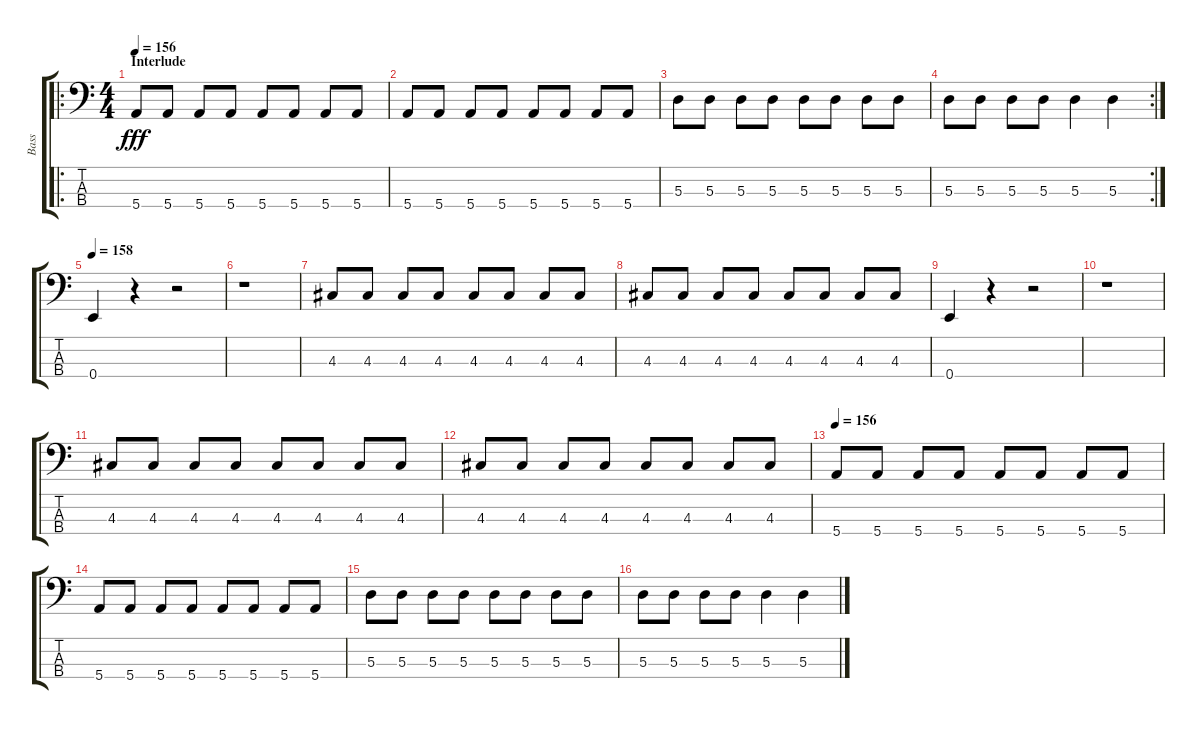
\track ("Bass" "Bass") {instrument electricbasspick}
\staff {score tabs}
\tuning (G2 D2 A1 E1) {hide}
\ro
\ts (4 4)
\section ("" "Interlude")
\tempo 156
\clef f4
\ks c
5.4.8{dy fff} 5.4.8 5.4.8 5.4.8 5.4.8 5.4.8 5.4.8 5.4.8 |
5.4.8 5.4.8 5.4.8 5.4.8 5.4.8 5.4.8 5.4.8 5.4.8 |
5.3.8 5.3.8 5.3.8 5.3.8 5.3.8 5.3.8 5.3.8 5.3.8 |
\rc 2
5.3.8 5.3.8 5.3.8 5.3.8 5.3.4 5.3.4 |
\tempo 158
0.4.4 r.4 r.2 |
r.1 |
4.3.8 4.3.8 4.3.8 4.3.8 4.3.8 4.3.8 4.3.8 4.3.8 |
4.3.8 4.3.8 4.3.8 4.3.8 4.3.8 4.3.8 4.3.8 4.3.8 |
0.4.4 r.4 r.2 |
r.1 |
4.3.8 4.3.8 4.3.8 4.3.8 4.3.8 4.3.8 4.3.8 4.3.8 |
4.3.8 4.3.8 4.3.8 4.3.8 4.3.8 4.3.8 4.3.8 4.3.8 |
\tempo 156
5.4.8 5.4.8 5.4.8 5.4.8 5.4.8 5.4.8 5.4.8 5.4.8 |
5.4.8 5.4.8 5.4.8 5.4.8 5.4.8 5.4.8 5.4.8 5.4.8 |
5.3.8 5.3.8 5.3.8 5.3.8 5.3.8 5.3.8 5.3.8 5.3.8 |
5.3.8 5.3.8 5.3.8 5.3.8 5.3.4 5.3.4
